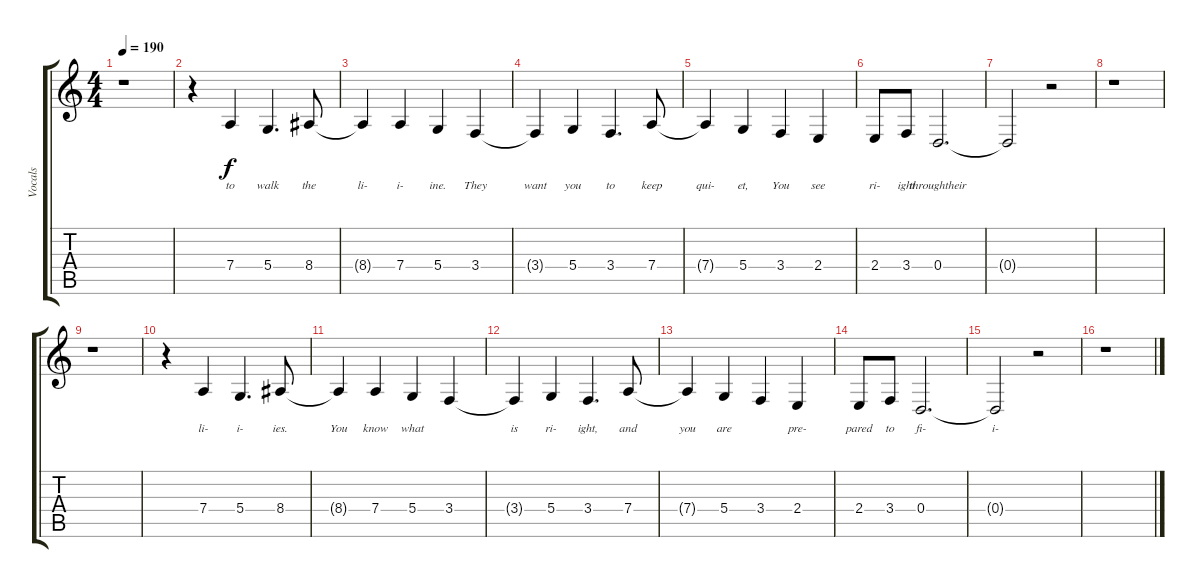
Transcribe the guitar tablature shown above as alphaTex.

\track ("Vocals" "Vocals") {instrument choiraahs}
\staff {score tabs}
\tuning (E4 B3 G3 D3 A2 E2) {hide}
\ts (4 4)
\tempo 190
\clef g2
\ks c
r.1{dy f} |
r.4 7.4.4{lyrics (0 "to") lyrics (1 "") lyrics (2 "") lyrics (3 "") lyrics (4 "")} 5.4.4{d lyrics (0 "walk") lyrics (1 "") lyrics (2 "") lyrics (3 "") lyrics (4 "")} 8.4.8{lyrics (0 "the") lyrics (1 "") lyrics (2 "") lyrics (3 "") lyrics (4 "")} |
8.4{t}.4{lyrics (0 "li-") lyrics (1 "") lyrics (2 "") lyrics (3 "") lyrics (4 "")} 7.4.4{lyrics (0 "i-") lyrics (1 "") lyrics (2 "") lyrics (3 "") lyrics (4 "")} 5.4.4{lyrics (0 "ine.") lyrics (1 "") lyrics (2 "") lyrics (3 "") lyrics (4 "")} 3.4.4{lyrics (0 "They") lyrics (1 "") lyrics (2 "") lyrics (3 "") lyrics (4 "")} |
3.4{t}.4{lyrics (0 "want") lyrics (1 "") lyrics (2 "") lyrics (3 "") lyrics (4 "")} 5.4.4{lyrics (0 "you") lyrics (1 "") lyrics (2 "") lyrics (3 "") lyrics (4 "")} 3.4.4{d lyrics (0 "to") lyrics (1 "") lyrics (2 "") lyrics (3 "") lyrics (4 "")} 7.4.8{lyrics (0 "keep") lyrics (1 "") lyrics (2 "") lyrics (3 "") lyrics (4 "")} |
7.4{t}.4{lyrics (0 "qui-") lyrics (1 "") lyrics (2 "") lyrics (3 "") lyrics (4 "")} 5.4.4{lyrics (0 "et,") lyrics (1 "") lyrics (2 "") lyrics (3 "") lyrics (4 "")} 3.4.4{lyrics (0 "You") lyrics (1 "") lyrics (2 "") lyrics (3 "") lyrics (4 "")} 2.4.4{lyrics (0 "see") lyrics (1 "") lyrics (2 "") lyrics (3 "") lyrics (4 "")} |
2.4.8{lyrics (0 "ri-") lyrics (1 "") lyrics (2 "") lyrics (3 "") lyrics (4 "")} 3.4.8{lyrics (0 "ight") lyrics (1 "") lyrics (2 "") lyrics (3 "") lyrics (4 "")} 0.4.2{d lyrics (0 "throughtheir") lyrics (1 "") lyrics (2 "") lyrics (3 "") lyrics (4 "")} |
0.4{t}.2{lyrics (0 "") lyrics (1 "") lyrics (2 "") lyrics (3 "") lyrics (4 "")} r.2 |
r.1 |
r.1 |
r.4 7.4.4{lyrics (0 "li-") lyrics (1 "") lyrics (2 "") lyrics (3 "") lyrics (4 "")} 5.4.4{d lyrics (0 "i-") lyrics (1 "") lyrics (2 "") lyrics (3 "") lyrics (4 "")} 8.4.8{lyrics (0 "ies.") lyrics (1 "") lyrics (2 "") lyrics (3 "") lyrics (4 "")} |
8.4{t}.4{lyrics (0 "You") lyrics (1 "") lyrics (2 "") lyrics (3 "") lyrics (4 "")} 7.4.4{lyrics (0 "know") lyrics (1 "") lyrics (2 "") lyrics (3 "") lyrics (4 "")} 5.4.4{lyrics (0 "what") lyrics (1 "") lyrics (2 "") lyrics (3 "") lyrics (4 "")} 3.4.4{lyrics (0 "") lyrics (1 "") lyrics (2 "") lyrics (3 "") lyrics (4 "")} |
3.4{t}.4{lyrics (0 "is") lyrics (1 "") lyrics (2 "") lyrics (3 "") lyrics (4 "")} 5.4.4{lyrics (0 "ri-") lyrics (1 "") lyrics (2 "") lyrics (3 "") lyrics (4 "")} 3.4.4{d lyrics (0 "ight,") lyrics (1 "") lyrics (2 "") lyrics (3 "") lyrics (4 "")} 7.4.8{lyrics (0 "and") lyrics (1 "") lyrics (2 "") lyrics (3 "") lyrics (4 "")} |
7.4{t}.4{lyrics (0 "you") lyrics (1 "") lyrics (2 "") lyrics (3 "") lyrics (4 "")} 5.4.4{lyrics (0 "are") lyrics (1 "") lyrics (2 "") lyrics (3 "") lyrics (4 "")} 3.4.4{lyrics (0 "") lyrics (1 "") lyrics (2 "") lyrics (3 "") lyrics (4 "")} 2.4.4{lyrics (0 "pre-") lyrics (1 "") lyrics (2 "") lyrics (3 "") lyrics (4 "")} |
2.4.8{lyrics (0 "pared") lyrics (1 "") lyrics (2 "") lyrics (3 "") lyrics (4 "")} 3.4.8{lyrics (0 "to") lyrics (1 "") lyrics (2 "") lyrics (3 "") lyrics (4 "")} 0.4.2{d lyrics (0 "fi-") lyrics (1 "") lyrics (2 "") lyrics (3 "") lyrics (4 "")} |
0.4{t}.2{lyrics (0 "i-") lyrics (1 "") lyrics (2 "") lyrics (3 "") lyrics (4 "")} r.2 |
r.1
